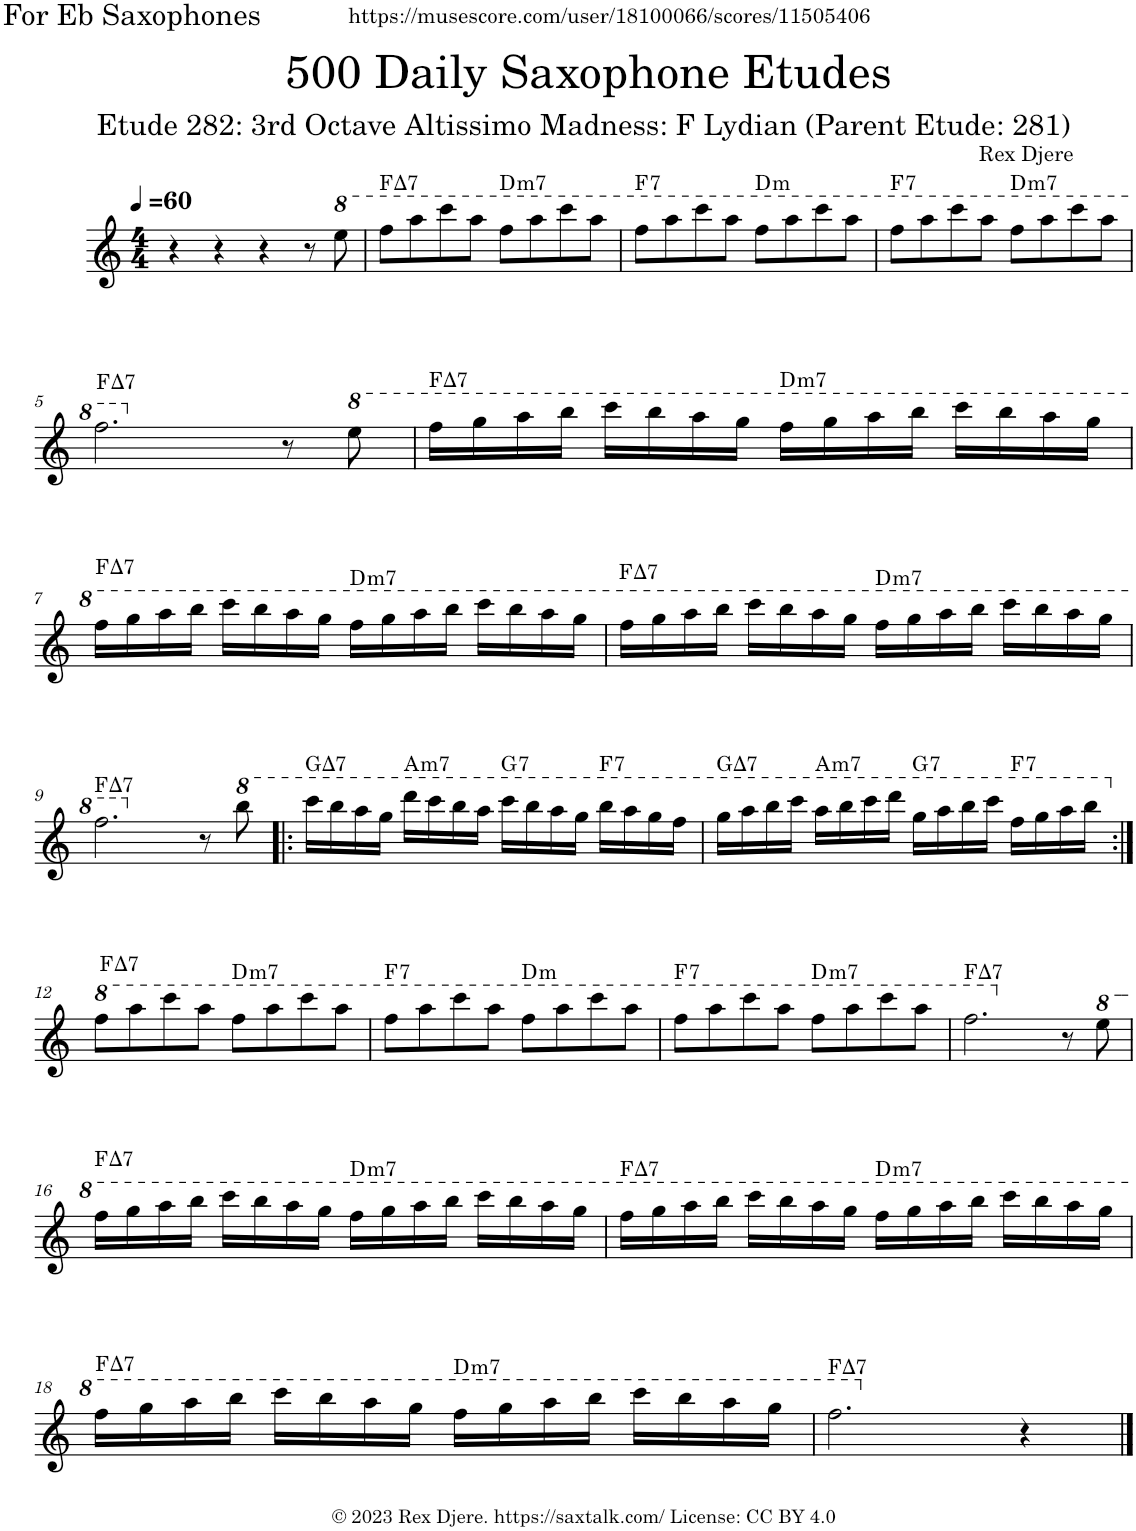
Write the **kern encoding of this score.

**kern	**harte
*part1	*part1
*staff1	*
*I"Alto Saxophone	*
*I'A. Sax.	*
*clefG2	*
*Trd5c9	*
*k[]	*
*M4/4	*
*MM60	*
=1	=1
4r	.
4r	.
4r	.
8r	.
*8va	*
8eee\	.
=2	=2
!	!LO:H:kt=7
8fff\L	F:maj7
8aaa\	.
8cccc\	.
8aaa\J	.
!	!LO:H:kt=m7
8fff\L	D:min7
8aaa\	.
8cccc\	.
8aaa\J	.
=3	=3
!	!LO:H:kt=7
8fff\L	F:7
8aaa\	.
8cccc\	.
8aaa\J	.
!	!LO:H:kt=m
8fff\L	D:min
8aaa\	.
8cccc\	.
8aaa\J	.
=4	=4
!	!LO:H:kt=7
8fff\L	F:7
8aaa\	.
8cccc\	.
8aaa\J	.
!	!LO:H:kt=m7
8fff\L	D:min7
8aaa\	.
8cccc\	.
8aaa\J	.
!!LO:LB:g=z
=5	=5
!	!LO:H:kt=7
2.fff\	F:maj7
*X8va	*
8r	.
*8va	*
8eee\	.
=6	=6
!	!LO:H:kt=7
16fff\LL	F:maj7
16ggg\	.
16aaa\	.
16bbb\JJ	.
16cccc\LL	.
16bbb\	.
16aaa\	.
16ggg\JJ	.
!	!LO:H:kt=m7
16fff\LL	D:min7
16ggg\	.
16aaa\	.
16bbb\JJ	.
16cccc\LL	.
16bbb\	.
16aaa\	.
16ggg\JJ	.
!!LO:LB:g=z
=7	=7
!	!LO:H:kt=7
16fff\LL	F:maj7
16ggg\	.
16aaa\	.
16bbb\JJ	.
16cccc\LL	.
16bbb\	.
16aaa\	.
16ggg\JJ	.
!	!LO:H:kt=m7
16fff\LL	D:min7
16ggg\	.
16aaa\	.
16bbb\JJ	.
16cccc\LL	.
16bbb\	.
16aaa\	.
16ggg\JJ	.
=8	=8
!	!LO:H:kt=7
16fff\LL	F:maj7
16ggg\	.
16aaa\	.
16bbb\JJ	.
16cccc\LL	.
16bbb\	.
16aaa\	.
16ggg\JJ	.
!	!LO:H:kt=m7
16fff\LL	D:min7
16ggg\	.
16aaa\	.
16bbb\JJ	.
16cccc\LL	.
16bbb\	.
16aaa\	.
16ggg\JJ	.
!!LO:LB:g=z
=9	=9
!	!LO:H:kt=7
2.fff\	F:maj7
*X8va	*
8r	.
*8va	*
8bbb\	.
=10!|:	=10!|:
!	!LO:H:kt=7
16cccc\LL	G:maj7
16bbb\	.
16aaa\	.
16ggg\JJ	.
!	!LO:H:kt=m7
16dddd\LL	A:min7
16cccc\	.
16bbb\	.
16aaa\JJ	.
!	!LO:H:kt=7
16cccc\LL	G:7
16bbb\	.
16aaa\	.
16ggg\JJ	.
!	!LO:H:kt=7
16bbb\LL	F:7
16aaa\	.
16ggg\	.
16fff\JJ	.
=11	=11
!	!LO:H:kt=7
16ggg\LL	G:maj7
16aaa\	.
16bbb\	.
16cccc\JJ	.
!	!LO:H:kt=m7
16aaa\LL	A:min7
16bbb\	.
16cccc\	.
16dddd\JJ	.
!	!LO:H:kt=7
16ggg\LL	G:7
16aaa\	.
16bbb\	.
16cccc\JJ	.
!	!LO:H:kt=7
16fff\LL	F:7
16ggg\	.
16aaa\	.
16bbb\JJ	.
!!LO:LB:g=z
=12:|!	=12:|!
*X8va	*
*8va	*
!	!LO:H:kt=7
8fff\L	F:maj7
8aaa\	.
8cccc\	.
8aaa\J	.
!	!LO:H:kt=m7
8fff\L	D:min7
8aaa\	.
8cccc\	.
8aaa\J	.
=13	=13
!	!LO:H:kt=7
8fff\L	F:7
8aaa\	.
8cccc\	.
8aaa\J	.
!	!LO:H:kt=m
8fff\L	D:min
8aaa\	.
8cccc\	.
8aaa\J	.
=14	=14
!	!LO:H:kt=7
8fff\L	F:7
8aaa\	.
8cccc\	.
8aaa\J	.
!	!LO:H:kt=m7
8fff\L	D:min7
8aaa\	.
8cccc\	.
8aaa\J	.
=15	=15
!	!LO:H:kt=7
2.fff\	F:maj7
*X8va	*
8r	.
*8va	*
8eee\	.
!!LO:LB:g=z
=16	=16
!	!LO:H:kt=7
16fff\LL	F:maj7
16ggg\	.
16aaa\	.
16bbb\JJ	.
16cccc\LL	.
16bbb\	.
16aaa\	.
16ggg\JJ	.
!	!LO:H:kt=m7
16fff\LL	D:min7
16ggg\	.
16aaa\	.
16bbb\JJ	.
16cccc\LL	.
16bbb\	.
16aaa\	.
16ggg\JJ	.
=17	=17
!	!LO:H:kt=7
16fff\LL	F:maj7
16ggg\	.
16aaa\	.
16bbb\JJ	.
16cccc\LL	.
16bbb\	.
16aaa\	.
16ggg\JJ	.
!	!LO:H:kt=m7
16fff\LL	D:min7
16ggg\	.
16aaa\	.
16bbb\JJ	.
16cccc\LL	.
16bbb\	.
16aaa\	.
16ggg\JJ	.
!!LO:LB:g=z
=18	=18
!	!LO:H:kt=7
16fff\LL	F:maj7
16ggg\	.
16aaa\	.
16bbb\JJ	.
16cccc\LL	.
16bbb\	.
16aaa\	.
16ggg\JJ	.
!	!LO:H:kt=m7
16fff\LL	D:min7
16ggg\	.
16aaa\	.
16bbb\JJ	.
16cccc\LL	.
16bbb\	.
16aaa\	.
16ggg\JJ	.
=19	=19
!	!LO:H:kt=7
2.fff\	F:maj7
*X8va	*
4r	.
==	==
*-	*-
